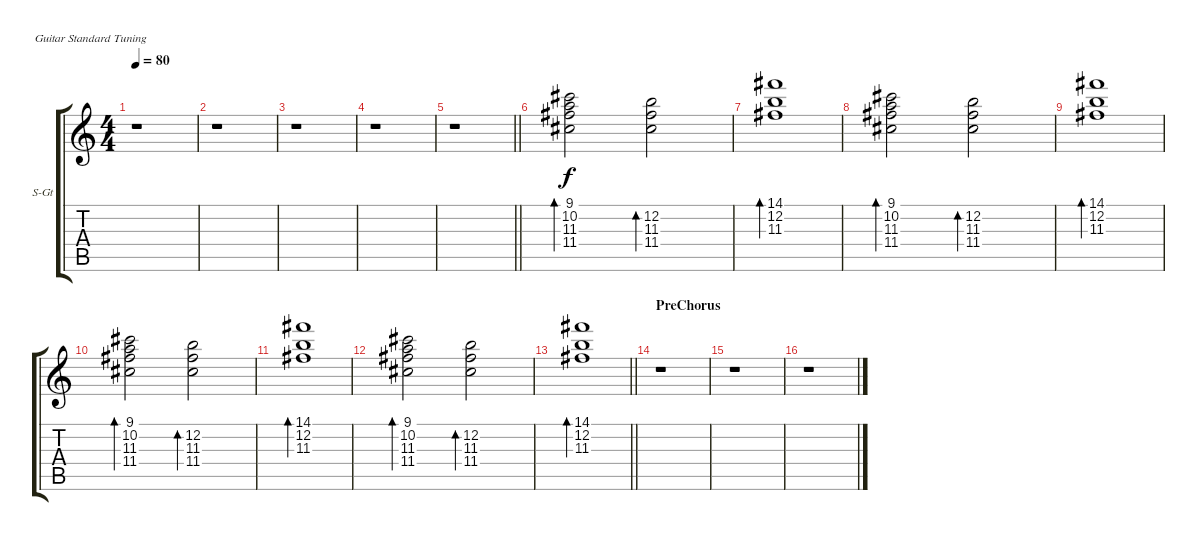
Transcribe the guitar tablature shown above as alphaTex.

\bracketExtendMode groupsimilarinstruments
\firstSystemTrackNameOrientation horizontal
\otherSystemsTrackNameOrientation horizontal
\track ("Acoustic Guitar" "S-Gt") {instrument acousticguitarsteel}
\staff {score tabs}
\tuning (E4 B3 G3 D3 A2 E2)
\ts (4 4)
\tempo 80
\clef g2
\ks c
r.1{dy f} |
r.1 |
r.1 |
r.1 |
\barLineRight lightlight
r.1 |
(9.1 10.2 11.3 11.4).2{bd 120} (12.2 11.3 11.4).2{bd 120} |
(14.1 12.2 11.3).1{bd 120} |
(9.1 10.2 11.3 11.4).2{bd 120} (12.2 11.3 11.4).2{bd 120} |
(14.1 12.2 11.3).1{bd 120} |
(9.1 10.2 11.3 11.4).2{bd 120} (12.2 11.3 11.4).2{bd 120} |
(14.1 12.2 11.3).1{bd 120} |
(9.1 10.2 11.3 11.4).2{bd 120} (12.2 11.3 11.4).2{bd 120} |
\barLineRight lightlight
(14.1 12.2 11.3).1{bd 120} |
\section ("" "PreChorus")
r.1 |
r.1 |
r.1
